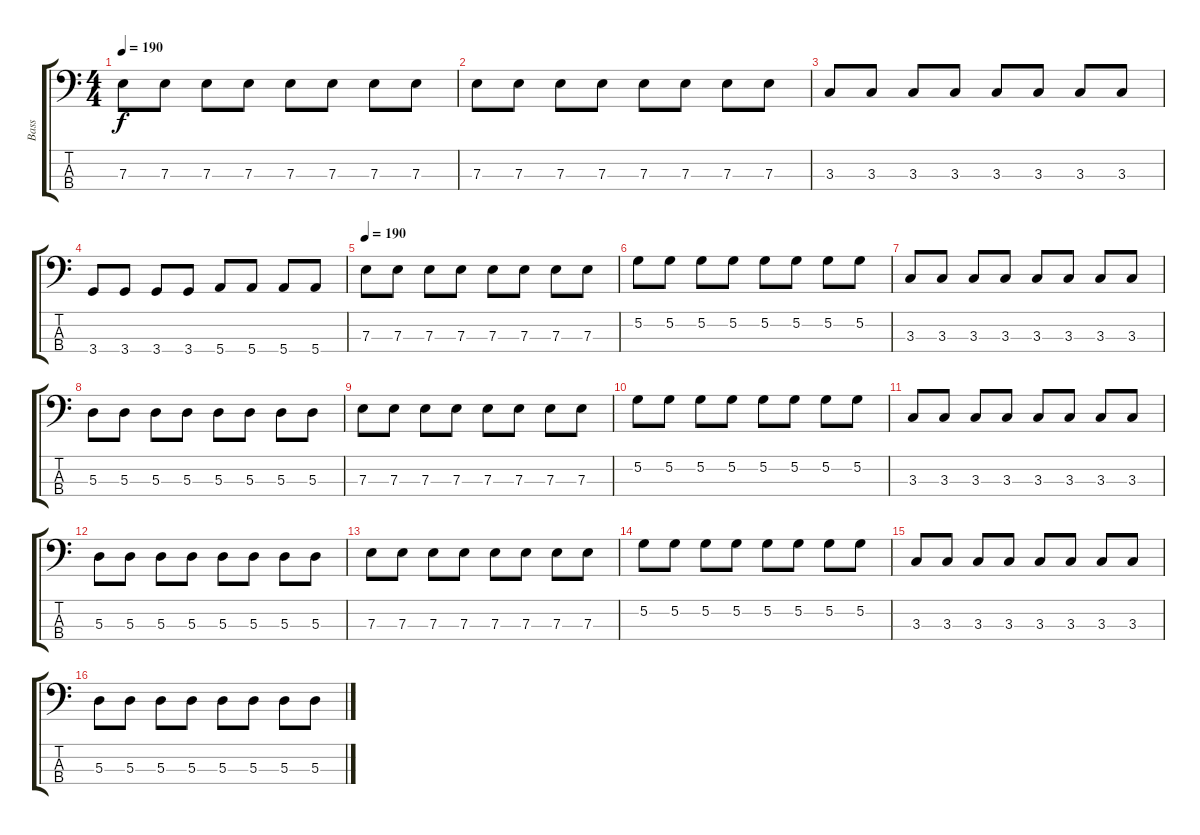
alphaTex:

\track ("Bass" "Bass") {instrument acousticguitarsteel}
\staff {score tabs}
\tuning (G2 D2 A1 E1) {hide}
\ts (4 4)
\tempo 190
\clef f4
\ks c
7.3.8{dy f} 7.3.8 7.3.8 7.3.8 7.3.8 7.3.8 7.3.8 7.3.8 |
7.3.8 7.3.8 7.3.8 7.3.8 7.3.8 7.3.8 7.3.8 7.3.8 |
3.3.8 3.3.8 3.3.8 3.3.8 3.3.8 3.3.8 3.3.8 3.3.8 |
3.4.8 3.4.8 3.4.8 3.4.8 5.4.8 5.4.8 5.4.8 5.4.8 |
\tempo 190
7.3.8 7.3.8 7.3.8 7.3.8 7.3.8 7.3.8 7.3.8 7.3.8 |
5.2.8 5.2.8 5.2.8 5.2.8 5.2.8 5.2.8 5.2.8 5.2.8 |
3.3.8 3.3.8 3.3.8 3.3.8 3.3.8 3.3.8 3.3.8 3.3.8 |
5.3.8 5.3.8 5.3.8 5.3.8 5.3.8 5.3.8 5.3.8 5.3.8 |
7.3.8 7.3.8 7.3.8 7.3.8 7.3.8 7.3.8 7.3.8 7.3.8 |
5.2.8 5.2.8 5.2.8 5.2.8 5.2.8 5.2.8 5.2.8 5.2.8 |
3.3.8 3.3.8 3.3.8 3.3.8 3.3.8 3.3.8 3.3.8 3.3.8 |
5.3.8 5.3.8 5.3.8 5.3.8 5.3.8 5.3.8 5.3.8 5.3.8 |
7.3.8 7.3.8 7.3.8 7.3.8 7.3.8 7.3.8 7.3.8 7.3.8 |
5.2.8 5.2.8 5.2.8 5.2.8 5.2.8 5.2.8 5.2.8 5.2.8 |
3.3.8 3.3.8 3.3.8 3.3.8 3.3.8 3.3.8 3.3.8 3.3.8 |
5.3.8 5.3.8 5.3.8 5.3.8 5.3.8 5.3.8 5.3.8 5.3.8
